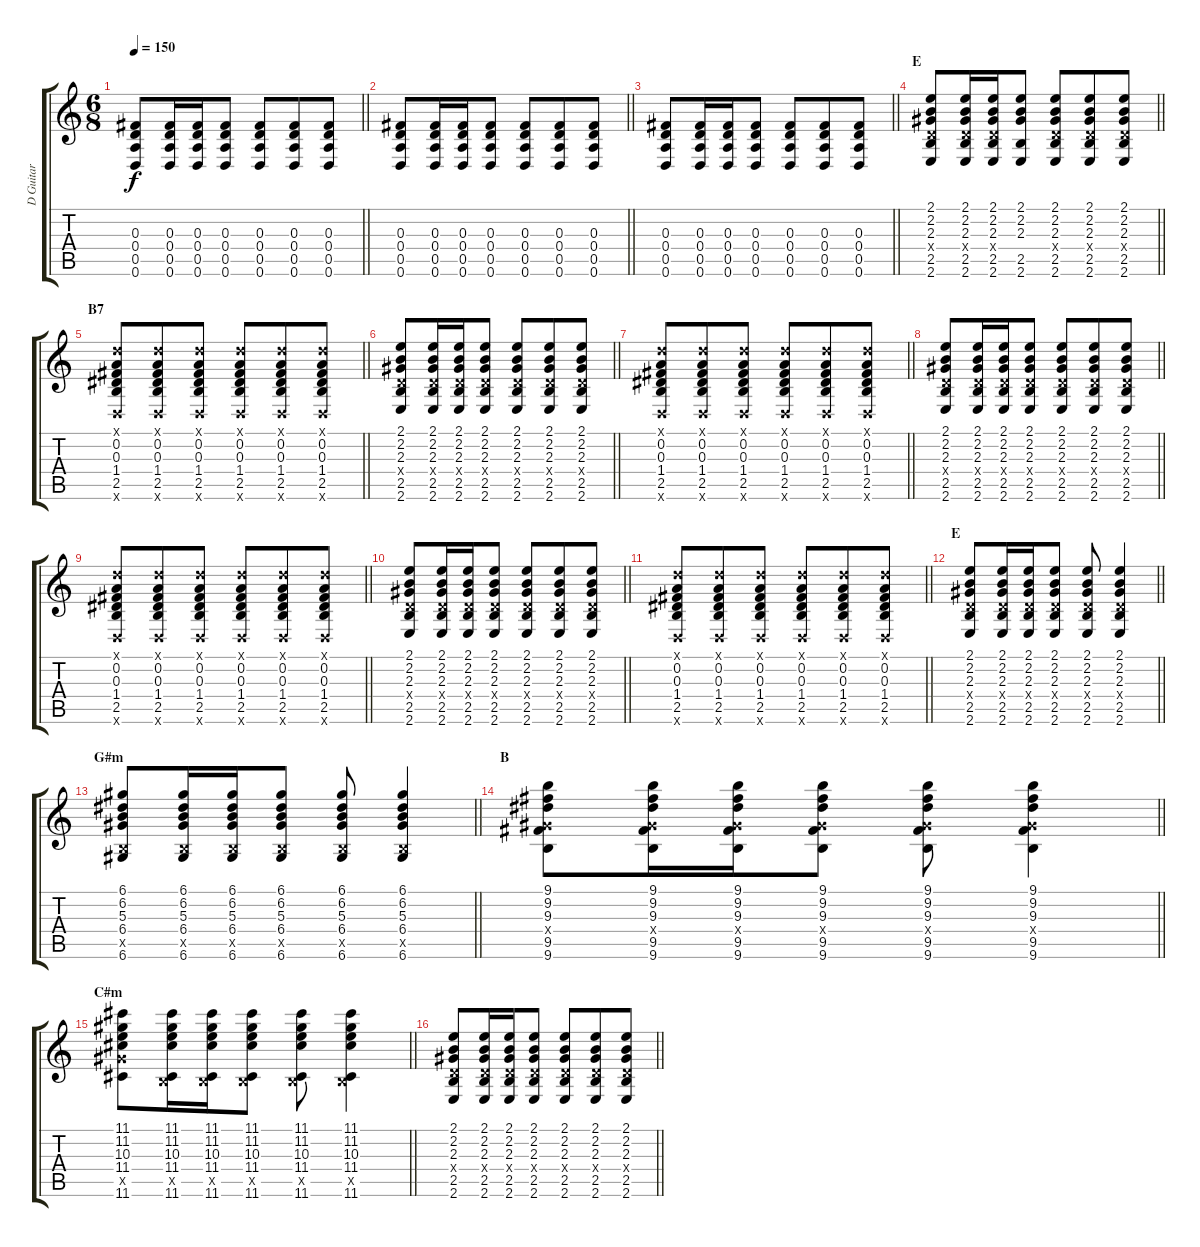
\track ("D Guitar" "D Guitar") {instrument acousticguitarsteel}
\staff {score tabs}
\tuning (D4 A3 Gb3 D3 A2 D2) {hide}
\ts (6 8)
\tempo 150
\clef g2
\barLineRight lightlight
\ks c
(0.3 0.4 0.5 0.6).8{dy f} (0.3 0.4 0.5 0.6).16 (0.3 0.4 0.5 0.6).16 (0.3 0.4 0.5 0.6).8 (0.3 0.4 0.5 0.6).8 (0.3 0.4 0.5 0.6).8 (0.3 0.4 0.5 0.6).8 |
\barLineRight lightlight
(0.3 0.4 0.5 0.6).8 (0.3 0.4 0.5 0.6).16 (0.3 0.4 0.5 0.6).16 (0.3 0.4 0.5 0.6).8 (0.3 0.4 0.5 0.6).8 (0.3 0.4 0.5 0.6).8 (0.3 0.4 0.5 0.6).8 |
\barLineRight lightlight
(0.3 0.4 0.5 0.6).8 (0.3 0.4 0.5 0.6).16 (0.3 0.4 0.5 0.6).16 (0.3 0.4 0.5 0.6).8 (0.3 0.4 0.5 0.6).8 (0.3 0.4 0.5 0.6).8 (0.3 0.4 0.5 0.6).8 |
\section ("" "E")
\barLineRight lightlight
(2.1 2.2 2.3 0.4{x} 2.5 2.6).8 (2.1 2.2 2.3 0.4{x} 2.5 2.6).16 (2.1 2.2 2.3 0.4{x} 2.5 2.6).16 (2.1 2.2 2.3 2.5 2.6).8 (2.1 2.2 2.3 0.4{x} 2.5 2.6).8 (2.1 2.2 2.3 0.4{x} 2.5 2.6).8 (2.1 2.2 2.3 0.4{x} 2.5 2.6).8 |
\section ("" "B7")
\barLineRight lightlight
(0.1{x} 0.2 0.3 1.4 2.5 0.6{x}).8 (0.1{x} 0.2 0.3 1.4 2.5 0.6{x}).8 (0.1{x} 0.2 0.3 1.4 2.5 0.6{x}).8 (0.1{x} 0.2 0.3 1.4 2.5 0.6{x}).8 (0.1{x} 0.2 0.3 1.4 2.5 0.6{x}).8 (0.1{x} 0.2 0.3 1.4 2.5 0.6{x}).8 |
\barLineRight lightlight
(2.1 2.2 2.3 0.4{x} 2.5 2.6).8 (2.1 2.2 2.3 0.4{x} 2.5 2.6).16 (2.1 2.2 2.3 0.4{x} 2.5 2.6).16 (2.1 2.2 2.3 0.4{x} 2.5 2.6).8 (2.1 2.2 2.3 0.4{x} 2.5 2.6).8 (2.1 2.2 2.3 0.4{x} 2.5 2.6).8 (2.1 2.2 2.3 0.4{x} 2.5 2.6).8 |
\barLineRight lightlight
(0.1{x} 0.2 0.3 1.4 2.5 0.6{x}).8 (0.1{x} 0.2 0.3 1.4 2.5 0.6{x}).8 (0.1{x} 0.2 0.3 1.4 2.5 0.6{x}).8 (0.1{x} 0.2 0.3 1.4 2.5 0.6{x}).8 (0.1{x} 0.2 0.3 1.4 2.5 0.6{x}).8 (0.1{x} 0.2 0.3 1.4 2.5 0.6{x}).8 |
\barLineRight lightlight
(2.1 2.2 2.3 0.4{x} 2.5 2.6).8 (2.1 2.2 2.3 0.4{x} 2.5 2.6).16 (2.1 2.2 2.3 0.4{x} 2.5 2.6).16 (2.1 2.2 2.3 0.4{x} 2.5 2.6).8 (2.1 2.2 2.3 0.4{x} 2.5 2.6).8 (2.1 2.2 2.3 0.4{x} 2.5 2.6).8 (2.1 2.2 2.3 0.4{x} 2.5 2.6).8 |
\barLineRight lightlight
(0.1{x} 0.2 0.3 1.4 2.5 0.6{x}).8 (0.1{x} 0.2 0.3 1.4 2.5 0.6{x}).8 (0.1{x} 0.2 0.3 1.4 2.5 0.6{x}).8 (0.1{x} 0.2 0.3 1.4 2.5 0.6{x}).8 (0.1{x} 0.2 0.3 1.4 2.5 0.6{x}).8 (0.1{x} 0.2 0.3 1.4 2.5 0.6{x}).8 |
\barLineRight lightlight
(2.1 2.2 2.3 0.4{x} 2.5 2.6).8 (2.1 2.2 2.3 0.4{x} 2.5 2.6).16 (2.1 2.2 2.3 0.4{x} 2.5 2.6).16 (2.1 2.2 2.3 0.4{x} 2.5 2.6).8 (2.1 2.2 2.3 0.4{x} 2.5 2.6).8 (2.1 2.2 2.3 0.4{x} 2.5 2.6).8 (2.1 2.2 2.3 0.4{x} 2.5 2.6).8 |
\barLineRight lightlight
(0.1{x} 0.2 0.3 1.4 2.5 0.6{x}).8 (0.1{x} 0.2 0.3 1.4 2.5 0.6{x}).8 (0.1{x} 0.2 0.3 1.4 2.5 0.6{x}).8 (0.1{x} 0.2 0.3 1.4 2.5 0.6{x}).8 (0.1{x} 0.2 0.3 1.4 2.5 0.6{x}).8 (0.1{x} 0.2 0.3 1.4 2.5 0.6{x}).8 |
\section ("" "E")
\barLineRight lightlight
(2.1 2.2 2.3 0.4{x} 2.5 2.6).8 (2.1 2.2 2.3 0.4{x} 2.5 2.6).16 (2.1 2.2 2.3 0.4{x} 2.5 2.6).16 (2.1 2.2 2.3 0.4{x} 2.5 2.6).8 (2.1 2.2 2.3 0.4{x} 2.5 2.6).8 (2.1 2.2 2.3 0.4{x} 2.5 2.6).4 |
\section ("" "G#m")
\barLineRight lightlight
(6.1 6.2 5.3 6.4 2.5{x} 6.6).8 (6.1 6.2 5.3 6.4 2.5{x} 6.6).16 (6.1 6.2 5.3 6.4 2.5{x} 6.6).16 (6.1 6.2 5.3 6.4 2.5{x} 6.6).8 (6.1 6.2 5.3 6.4 2.5{x} 6.6).8 (6.1 6.2 5.3 6.4 2.5{x} 6.6).4 |
\section ("" "B")
\barLineRight lightlight
(9.1 9.2 9.3 6.4{x} 9.5 9.6).8 (9.1 9.2 9.3 6.4{x} 9.5 9.6).16 (9.1 9.2 9.3 6.4{x} 9.5 9.6).16 (9.1 9.2 9.3 6.4{x} 9.5 9.6).8 (9.1 9.2 9.3 6.4{x} 9.5 9.6).8 (9.1 9.2 9.3 6.4{x} 9.5 9.6).4 |
\section ("" "C#m")
\barLineRight lightlight
(11.1 11.2 10.3 11.4 11.5{x} 11.6).8 (11.1 11.2 10.3 11.4 2.5{x} 11.6).16 (11.1 11.2 10.3 11.4 2.5{x} 11.6).16 (11.1 11.2 10.3 11.4 2.5{x} 11.6).8 (11.1 11.2 10.3 11.4 2.5{x} 11.6).8 (11.1 11.2 10.3 11.4 2.5{x} 11.6).4 |
\barLineRight lightlight
(2.1 2.2 2.3 0.4{x} 2.5 2.6).8 (2.1 2.2 2.3 0.4{x} 2.5 2.6).16 (2.1 2.2 2.3 0.4{x} 2.5 2.6).16 (2.1 2.2 2.3 0.4{x} 2.5 2.6).8 (2.1 2.2 2.3 0.4{x} 2.5 2.6).8 (2.1 2.2 2.3 0.4{x} 2.5 2.6).8 (2.1 2.2 2.3 0.4{x} 2.5 2.6).8
